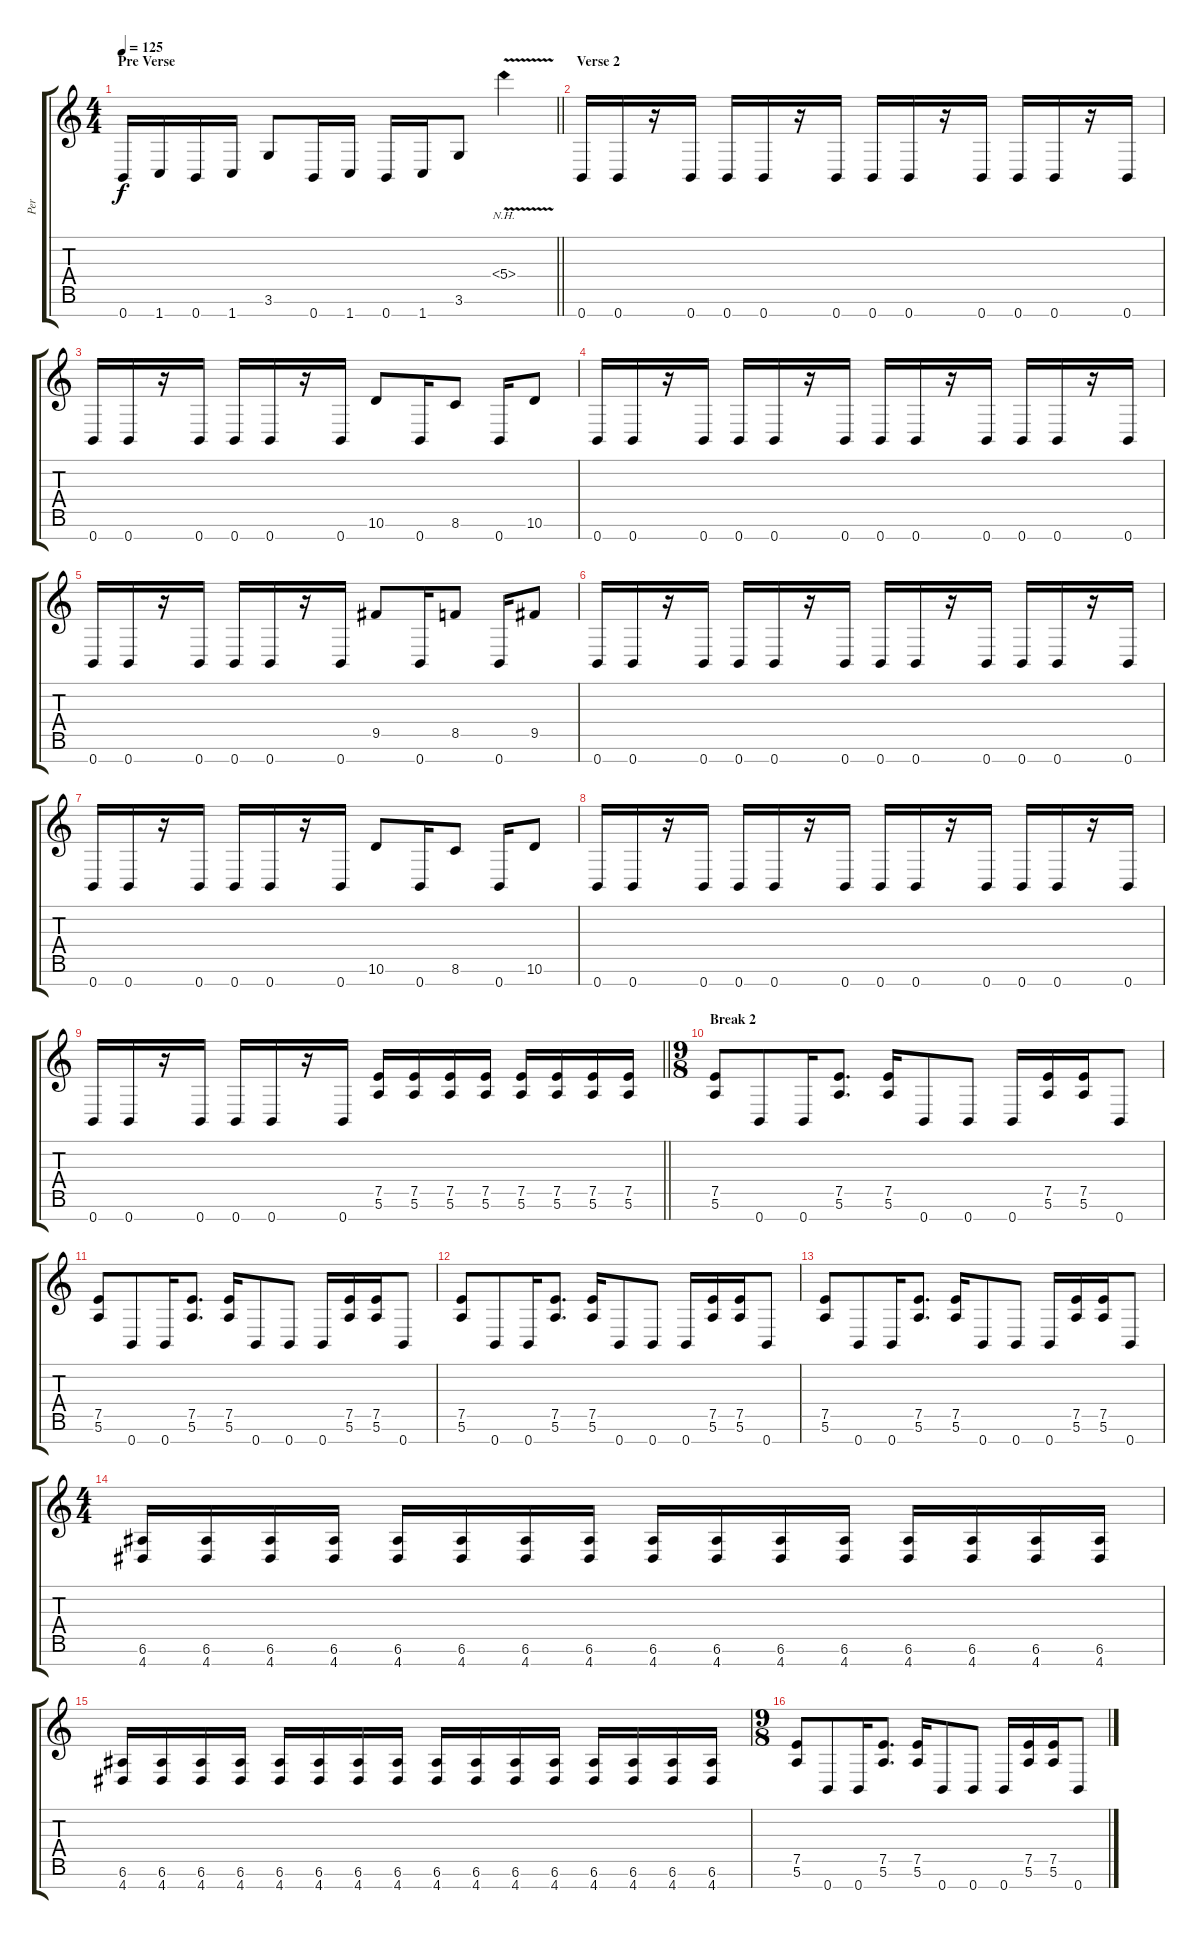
\track ("Per" "Per") {instrument distortionguitar}
\staff {score tabs}
\tuning (E4 B3 G3 D3 A2 E2 B1) {hide}
\ts (4 4)
\section ("" "Pre Verse")
\tempo 125
\clef g2
\barLineRight lightlight
\ks c
0.7.16{dy f} 1.7.16 0.7.16 1.7.16 3.6.8 0.7.16 1.7.16 0.7.16 1.7.16 3.6.8 5.4{nh v}.4 |
\section ("" "Verse 2")
0.7.16 0.7.16 r.16 0.7.16 0.7.16 0.7.16 r.16 0.7.16 0.7.16 0.7.16 r.16 0.7.16 0.7.16 0.7.16 r.16 0.7.16 |
0.7.16 0.7.16 r.16 0.7.16 0.7.16 0.7.16 r.16 0.7.16 10.6.8 0.7.16 8.6.8 0.7.16 10.6.8 |
0.7.16 0.7.16 r.16 0.7.16 0.7.16 0.7.16 r.16 0.7.16 0.7.16 0.7.16 r.16 0.7.16 0.7.16 0.7.16 r.16 0.7.16 |
0.7.16 0.7.16 r.16 0.7.16 0.7.16 0.7.16 r.16 0.7.16 9.5.8 0.7.16 8.5.8 0.7.16 9.5.8 |
0.7.16 0.7.16 r.16 0.7.16 0.7.16 0.7.16 r.16 0.7.16 0.7.16 0.7.16 r.16 0.7.16 0.7.16 0.7.16 r.16 0.7.16 |
0.7.16 0.7.16 r.16 0.7.16 0.7.16 0.7.16 r.16 0.7.16 10.6.8 0.7.16 8.6.8 0.7.16 10.6.8 |
0.7.16 0.7.16 r.16 0.7.16 0.7.16 0.7.16 r.16 0.7.16 0.7.16 0.7.16 r.16 0.7.16 0.7.16 0.7.16 r.16 0.7.16 |
\barLineRight lightlight
0.7.16 0.7.16 r.16 0.7.16 0.7.16 0.7.16 r.16 0.7.16 (7.5 5.6).16 (7.5 5.6).16 (7.5 5.6).16 (7.5 5.6).16 (7.5 5.6).16 (7.5 5.6).16 (7.5 5.6).16 (7.5 5.6).16 |
\ts (9 8)
\section ("" "Break 2")
(7.5 5.6).8 0.7.8 0.7.16 (7.5 5.6).8{d} (7.5 5.6).16 0.7.8 0.7.8 0.7.16 (7.5 5.6).16 (7.5 5.6).16 0.7.8 |
(7.5 5.6).8 0.7.8 0.7.16 (7.5 5.6).8{d} (7.5 5.6).16 0.7.8 0.7.8 0.7.16 (7.5 5.6).16 (7.5 5.6).16 0.7.8 |
(7.5 5.6).8 0.7.8 0.7.16 (7.5 5.6).8{d} (7.5 5.6).16 0.7.8 0.7.8 0.7.16 (7.5 5.6).16 (7.5 5.6).16 0.7.8 |
(7.5 5.6).8 0.7.8 0.7.16 (7.5 5.6).8{d} (7.5 5.6).16 0.7.8 0.7.8 0.7.16 (7.5 5.6).16 (7.5 5.6).16 0.7.8 |
\ts (4 4)
(6.6 4.7).16 (6.6 4.7).16 (6.6 4.7).16 (6.6 4.7).16 (6.6 4.7).16 (6.6 4.7).16 (6.6 4.7).16 (6.6 4.7).16 (6.6 4.7).16 (6.6 4.7).16 (6.6 4.7).16 (6.6 4.7).16 (6.6 4.7).16 (6.6 4.7).16 (6.6 4.7).16 (6.6 4.7).16 |
(6.6 4.7).16 (6.6 4.7).16 (6.6 4.7).16 (6.6 4.7).16 (6.6 4.7).16 (6.6 4.7).16 (6.6 4.7).16 (6.6 4.7).16 (6.6 4.7).16 (6.6 4.7).16 (6.6 4.7).16 (6.6 4.7).16 (6.6 4.7).16 (6.6 4.7).16 (6.6 4.7).16 (6.6 4.7).16 |
\ts (9 8)
(7.5 5.6).8 0.7.8 0.7.16 (7.5 5.6).8{d} (7.5 5.6).16 0.7.8 0.7.8 0.7.16 (7.5 5.6).16 (7.5 5.6).16 0.7.8
